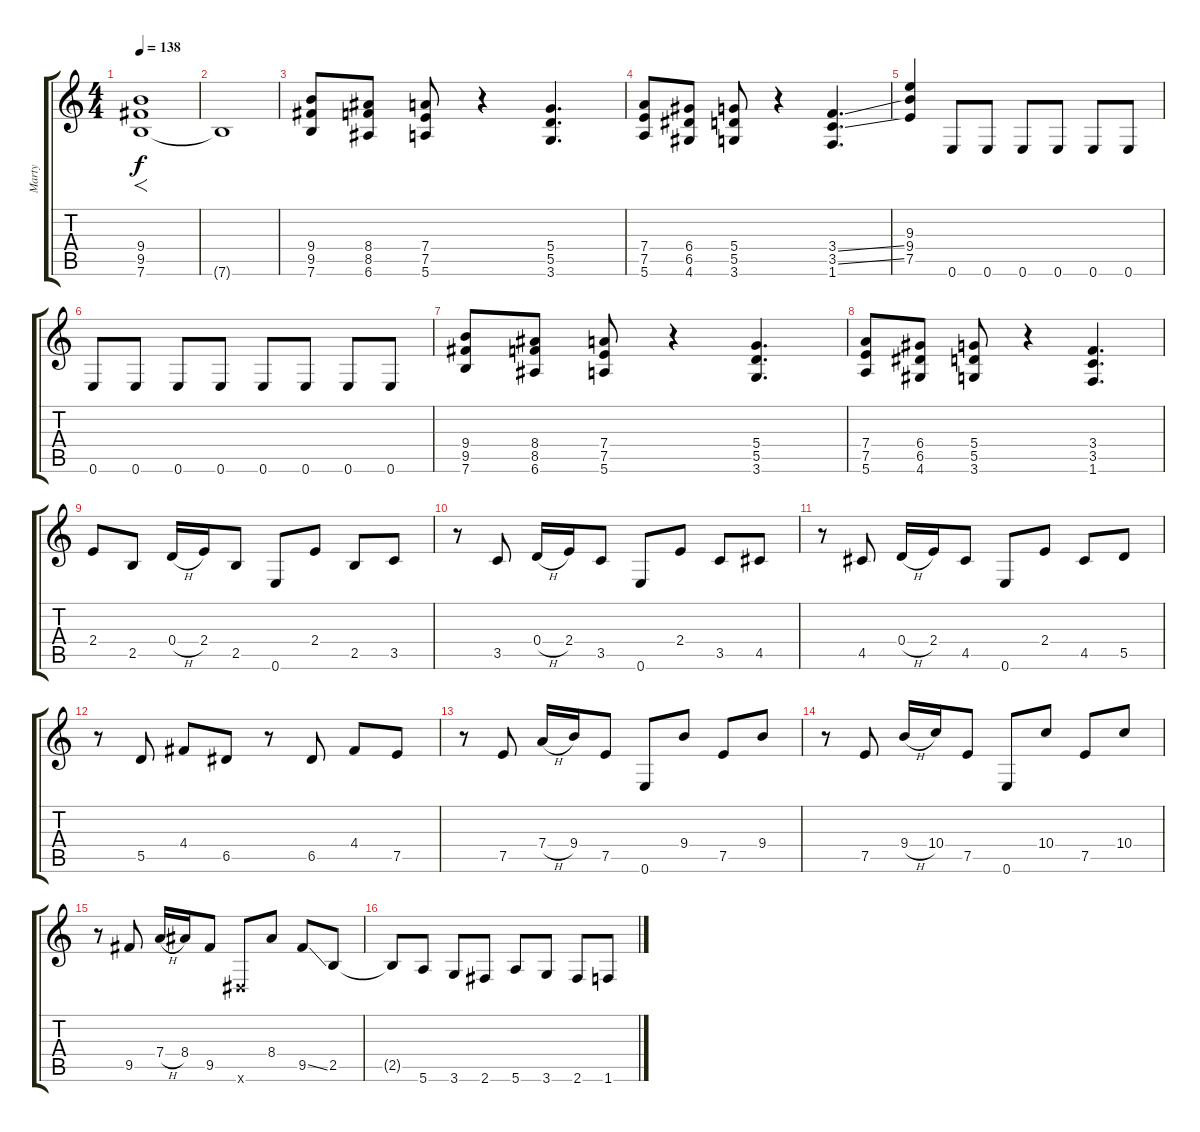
\track ("Marty" "Marty") {instrument distortionguitar}
\staff {score tabs}
\tuning (E4 B3 G3 D3 A2 E2) {hide}
\ts (4 4)
\tempo 138
\clef g2
\ks c
(9.4 9.5 7.6).1{f dy f instrument distortionguitar} |
7.6{t}.1 |
(9.4 9.5 7.6).8 (8.4 8.5 6.6).8 (7.4 7.5 5.6).8 r.4 (5.4 5.5 3.6).4{d} |
(7.4 7.5 5.6).8 (6.4 6.5 4.6).8 (5.4 5.5 3.6).8 r.4 (3.4{ss} 3.5{ss} 1.6).4{d} |
(9.3 9.4 7.5).4 0.6.8 0.6.8 0.6.8 0.6.8 0.6.8 0.6.8 |
0.6.8 0.6.8 0.6.8 0.6.8 0.6.8 0.6.8 0.6.8 0.6.8 |
(9.4 9.5 7.6).8 (8.4 8.5 6.6).8 (7.4 7.5 5.6).8 r.4 (5.4 5.5 3.6).4{d} |
(7.4 7.5 5.6).8 (6.4 6.5 4.6).8 (5.4 5.5 3.6).8 r.4 (3.4 3.5 1.6).4{d} |
2.4.8 2.5.8 0.4{h}.16 2.4.16 2.5.8 0.6.8 2.4.8 2.5.8 3.5.8 |
r.8 3.5.8 0.4{h}.16 2.4.16 3.5.8 0.6.8 2.4.8 3.5.8 4.5.8 |
r.8 4.5.8 0.4{h}.16 2.4.16 4.5.8 0.6.8 2.4.8 4.5.8 5.5.8 |
r.8 5.5.8 4.4.8 6.5.8 r.8 6.5.8 4.4.8 7.5.8 |
r.8 7.5.8 7.4{h}.16 9.4.16 7.5.8 0.6.8 9.4.8 7.5.8 9.4.8 |
r.8 7.5.8 9.4{h}.16 10.4.16 7.5.8 0.6.8 10.4.8 7.5.8 10.4.8 |
r.8 9.5.8 7.4{h}.16 8.4.16 9.5.8 -1.6{x}.8 8.4.8 9.5{ss}.8 2.5.8 |
2.5{t}.8 5.6.8 3.6.8 2.6.8 5.6.8 3.6.8 2.6.8 1.6.8
